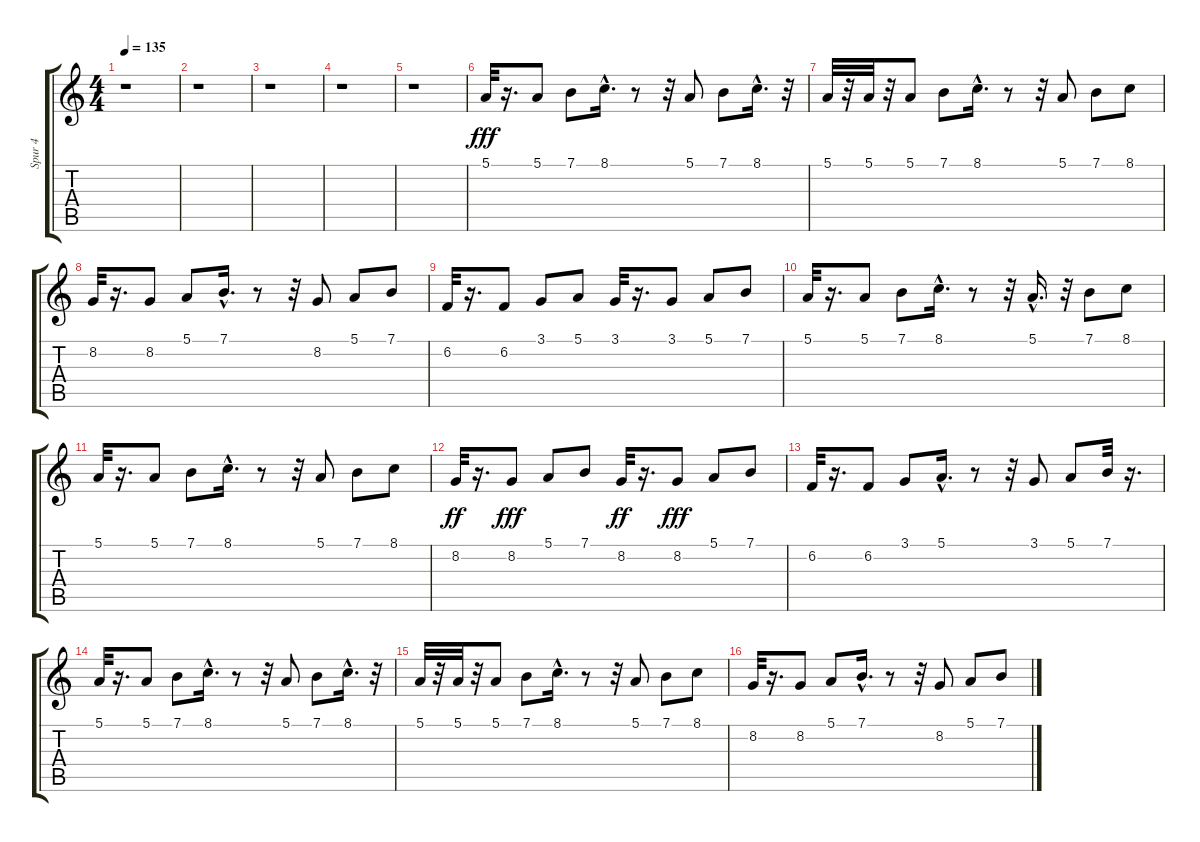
\track ("Spur 4" "Spur 4") {instrument lead8bassandlead}
\staff {score tabs}
\tuning (E4 B3 G3 D3 A2 E2) {hide}
\ts (4 4)
\tempo 135
\clef g2
\ks c
r.1{dy fff} |
r.1 |
r.1 |
r.1 |
r.1 |
5.1.32 r.16{d} 5.1.8 7.1.8 8.1{hac}.16{d} r.8 r.32 5.1.8 7.1.8 8.1{hac}.16{d} r.32 |
5.1.32 r.32 5.1.32 r.32 5.1.8 7.1.8 8.1{hac}.16{d} r.8 r.32 5.1.8 7.1.8 8.1.8 |
8.2.32 r.16{d} 8.2.8 5.1.8 7.1{hac}.16{d} r.8 r.32 8.2.8 5.1.8 7.1.8 |
6.2.32 r.16{d} 6.2.8 3.1.8 5.1.8 3.1.32 r.16{d} 3.1.8 5.1.8 7.1.8 |
5.1.32 r.16{d} 5.1.8 7.1.8 8.1{hac}.16{d} r.8 r.32 5.1{hac}.16{d} r.32 7.1.8 8.1.8 |
5.1.32 r.16{d} 5.1.8 7.1.8 8.1{hac}.16{d} r.8 r.32 5.1.8 7.1.8 8.1.8 |
8.2.32{dy ff} r.16{d} 8.2.8{dy fff} 5.1.8 7.1.8 8.2.32{dy ff} r.16{d} 8.2.8{dy fff} 5.1.8 7.1.8 |
6.2.32 r.16{d} 6.2.8 3.1.8 5.1{hac}.16{d} r.8 r.32 3.1.8 5.1.8 7.1.32 r.16{d} |
5.1.32 r.16{d} 5.1.8 7.1.8 8.1{hac}.16{d} r.8 r.32 5.1.8 7.1.8 8.1{hac}.16{d} r.32 |
5.1.32 r.32 5.1.32 r.32 5.1.8 7.1.8 8.1{hac}.16{d} r.8 r.32 5.1.8 7.1.8 8.1.8 |
8.2.32 r.16{d} 8.2.8 5.1.8 7.1{hac}.16{d} r.8 r.32 8.2.8 5.1.8 7.1.8
